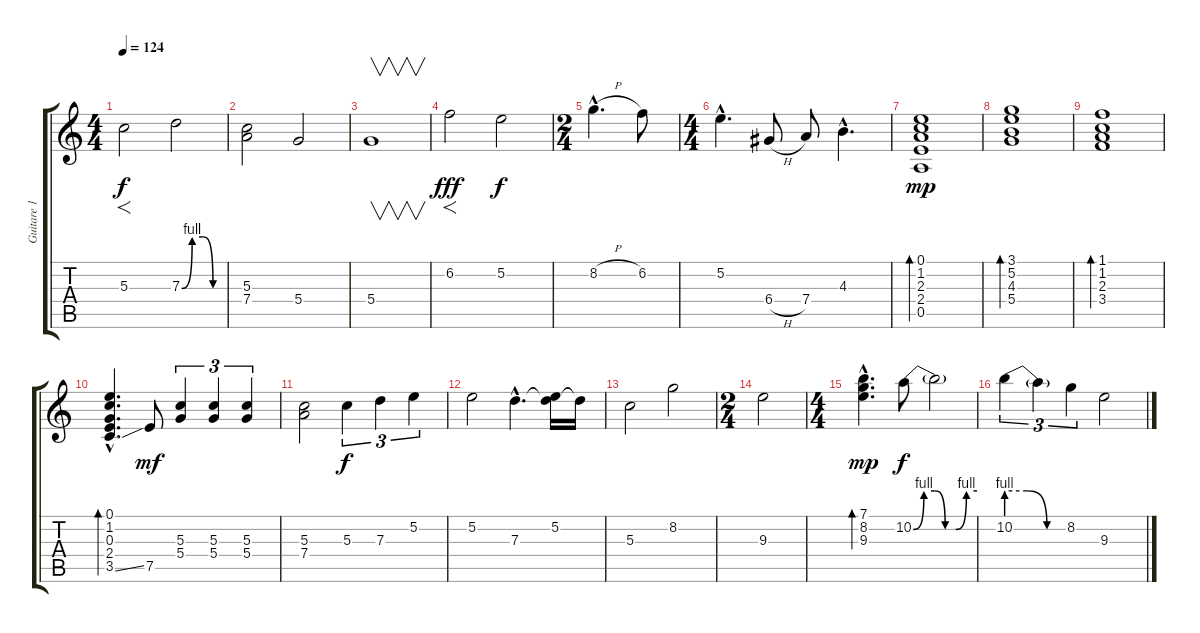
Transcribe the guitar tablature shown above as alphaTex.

\track ("Guitare 1" "Guitare 1") {instrument acousticguitarsteel}
\staff {score tabs}
\tuning (E4 B3 G3 D3 A2 E2) {hide}
\ts (4 4)
\tempo 124
\clef g2
\ks c
5.3.2{f dy f} 7.3{be (custom 0 0 15 4 30 4 45 0 60 0)}.2 |
(5.3 7.4).2 5.4.2 |
5.4.1{v} |
6.2.2{f dy fff} 5.2.2{dy f} |
\ts (2 4)
8.2{h hac}.4{d} 6.2.8 |
\ts (4 4)
5.2{hac}.4{d} 6.4{h}.8 7.4.8 4.3{hac}.4{d} |
(0.1 1.2 2.3 2.4 0.5).1{bd 480 dy mp} |
(3.1 5.2 4.3 5.4).1{bd 480} |
(1.1 1.2 2.3 3.4).1{bd 480} |
(0.1{hac} 1.2{hac} 0.3{hac} 2.4{hac} 3.5{ss hac}).4{d bd 480} 7.5.8{dy mf} (5.3 5.4).4{tu (3 2)} (5.3 5.4).4{tu (3 2)} (5.3 5.4).4{tu (3 2)} |
(5.3 7.4).2 5.3.4{tu (3 2) dy f} 7.3.4{tu (3 2)} 5.2.4{tu (3 2)} |
5.2.2 7.3{hac}.4{d} (5.2 7.3{t}).16 7.3{t}.16 |
5.3.2 8.2.2 |
\ts (2 4)
9.3.2 |
\ts (4 4)
(7.1{hac} 8.2{hac} 9.3{hac}).4{d bd 480 dy mp} 10.2{be (custom 0 0 10 4 20 4 30 0 40 0 50 4 60 4)}.8{dy f} 10.2{t}.2 |
10.2{be (custom 0 4 20 4 40 0 60 0)}.4{tu (3 2)} 10.2{t}.4{tu (3 2)} 8.2.4{tu (3 2)} 9.3.2
